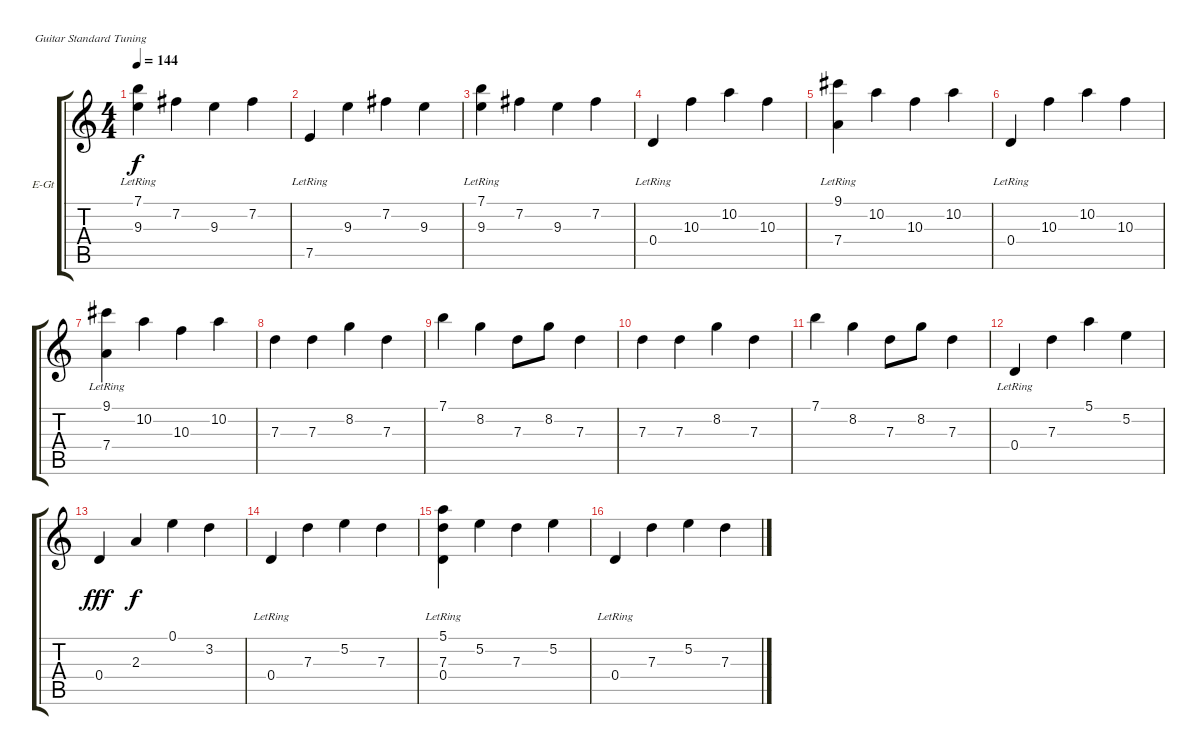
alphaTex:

\bracketExtendMode groupsimilarinstruments
\firstSystemTrackNameOrientation horizontal
\otherSystemsTrackNameOrientation horizontal
\track ("Guitar (Gilmour)" "E-Gt") {multiBarRest instrument electricguitarjazz}
\staff {score tabs}
\tuning (E4 B3 G3 D3 A2 E2)
\ts (4 4)
\tempo 144
\clef g2
\ks c
(7.1 9.3{lr}).4{dy f} 7.2.4 9.3.4 7.2.4 |
7.5{lr}.4 9.3.4 7.2.4 9.3.4 |
(7.1 9.3{lr}).4 7.2.4 9.3.4 7.2.4 |
0.4{lr}.4 10.3.4 10.2.4 10.3.4 |
(9.1 7.4{lr}).4 10.2.4 10.3.4 10.2.4 |
0.4{lr}.4 10.3.4 10.2.4 10.3.4 |
(9.1 7.4{lr}).4 10.2.4 10.3.4 10.2.4 |
7.3.4 7.3.4 8.2.4 7.3.4 |
7.1.4 8.2.4 7.3.8 8.2.8 7.3.4 |
7.3.4 7.3.4 8.2.4 7.3.4 |
7.1.4 8.2.4 7.3.8 8.2.8 7.3.4 |
0.4{lr}.4 7.3.4 5.1.4 5.2.4 |
0.4.4{dy fff} 2.3.4{dy f} 0.1.4 3.2.4 |
0.4{lr}.4 7.3.4 5.2.4 7.3.4 |
(5.1 7.3{lr} 0.4{lr}).4 5.2.4 7.3.4 5.2.4 |
0.4{lr}.4 7.3.4 5.2.4 7.3.4
